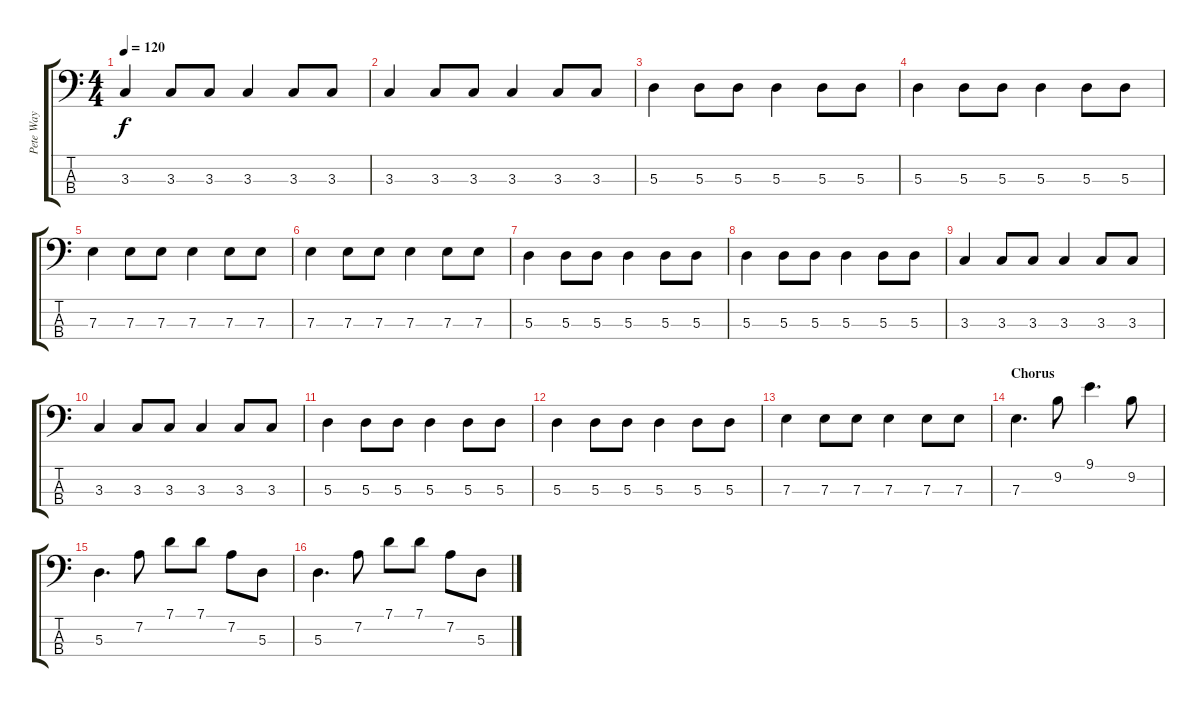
\track ("Pete Way" "Pete Way") {instrument electricbassfinger}
\staff {score tabs}
\tuning (G2 D2 A1 E1) {hide}
\ts (4 4)
\tempo 120
\clef f4
\ks c
3.3.4{dy f} 3.3.8 3.3.8 3.3.4 3.3.8 3.3.8 |
3.3.4 3.3.8 3.3.8 3.3.4 3.3.8 3.3.8 |
5.3.4 5.3.8 5.3.8 5.3.4 5.3.8 5.3.8 |
5.3.4 5.3.8 5.3.8 5.3.4 5.3.8 5.3.8 |
7.3.4 7.3.8 7.3.8 7.3.4 7.3.8 7.3.8 |
7.3.4 7.3.8 7.3.8 7.3.4 7.3.8 7.3.8 |
5.3.4 5.3.8 5.3.8 5.3.4 5.3.8 5.3.8 |
5.3.4 5.3.8 5.3.8 5.3.4 5.3.8 5.3.8 |
3.3.4 3.3.8 3.3.8 3.3.4 3.3.8 3.3.8 |
3.3.4 3.3.8 3.3.8 3.3.4 3.3.8 3.3.8 |
5.3.4 5.3.8 5.3.8 5.3.4 5.3.8 5.3.8 |
5.3.4 5.3.8 5.3.8 5.3.4 5.3.8 5.3.8 |
7.3.4 7.3.8 7.3.8 7.3.4 7.3.8 7.3.8 |
\section ("" "Chorus")
7.3.4{d} 9.2.8 9.1.4{d} 9.2.8 |
5.3.4{d} 7.2.8 7.1.8 7.1.8 7.2.8 5.3.8 |
5.3.4{d} 7.2.8 7.1.8 7.1.8 7.2.8 5.3.8
